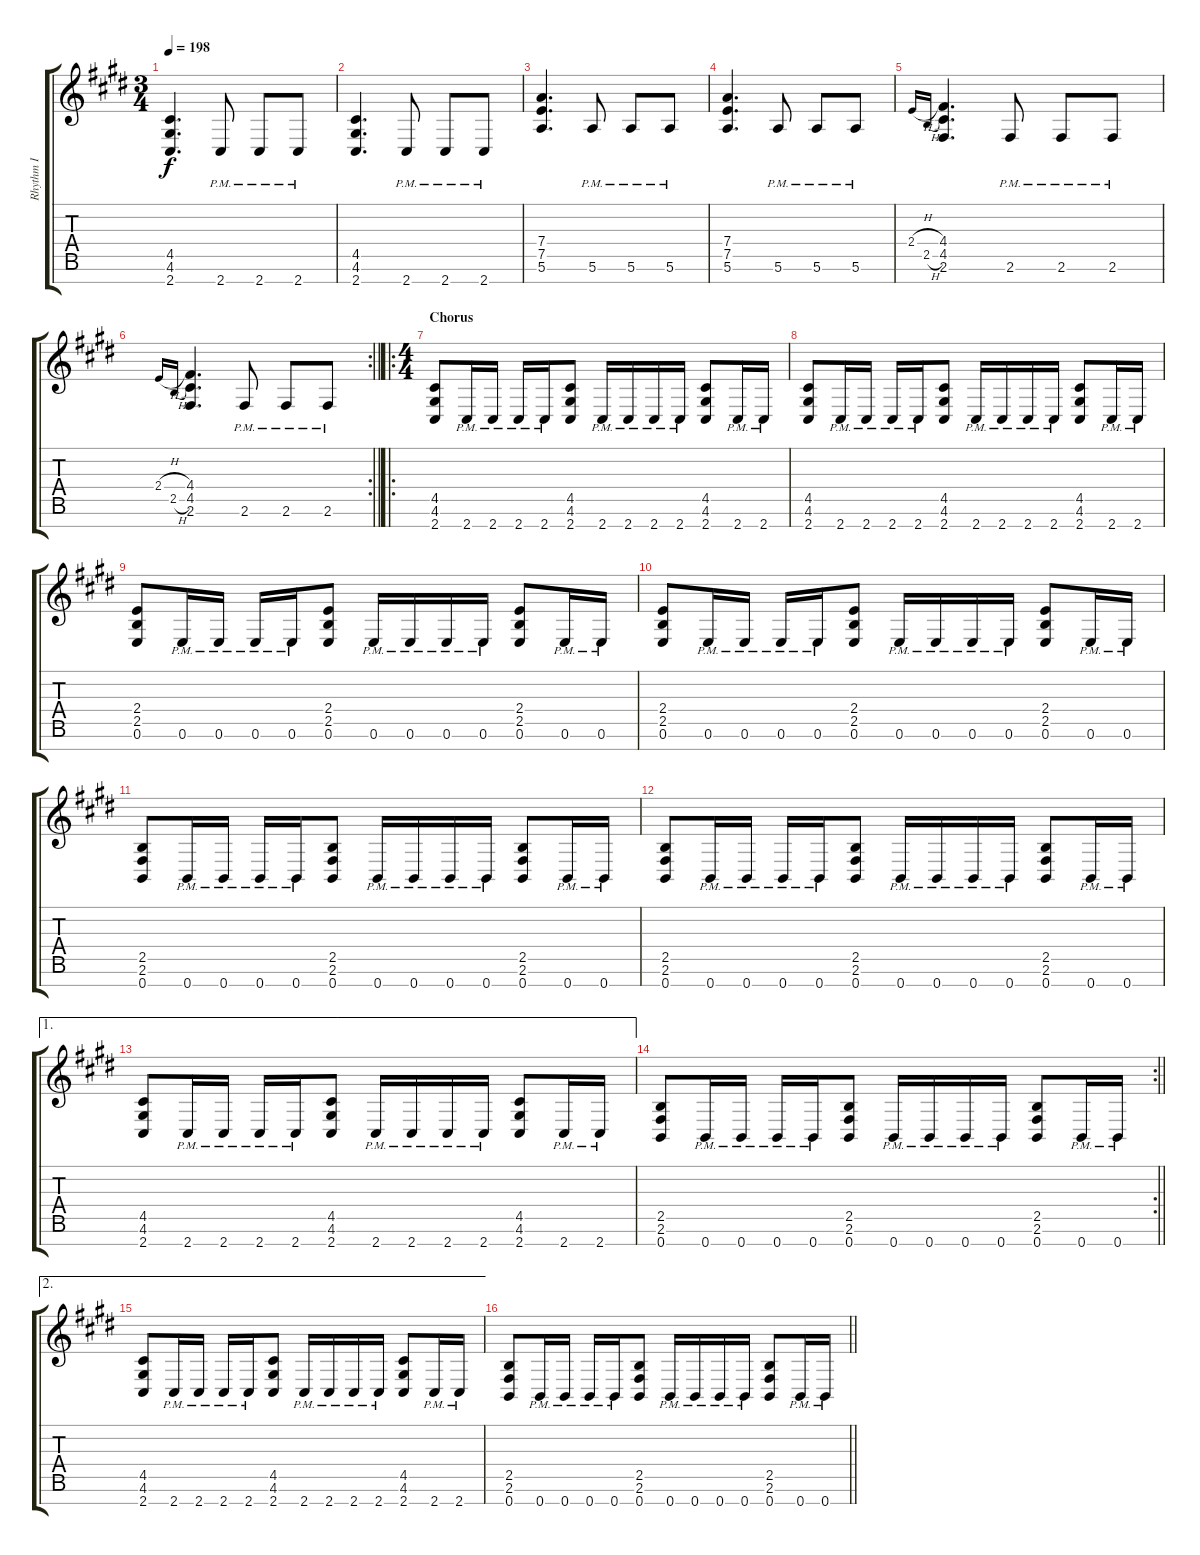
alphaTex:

\track ("Rhythm I" "Rhythm I") {instrument overdrivenguitar}
\staff {score tabs}
\tuning (E4 B3 G3 D3 A2 E2 B1) {hide}
\ts (3 4)
\tempo 198
\clef g2
\ks e
(4.5 4.6 2.7).4{d dy f} 2.7{pm}.8 2.7{pm}.8 2.7{pm}.8 |
(4.5 4.6 2.7).4{d} 2.7{pm}.8 2.7{pm}.8 2.7{pm}.8 |
(7.4 7.5 5.6).4{d} 5.6{pm}.8 5.6{pm}.8 5.6{pm}.8 |
(7.4 7.5 5.6).4{d} 5.6{pm}.8 5.6{pm}.8 5.6{pm}.8 |
2.4{h}.16{gr onbeat} 2.5{h}.16{gr onbeat} (4.4 4.5 2.6).4{d} 2.6{pm}.8 2.6{pm}.8 2.6{pm}.8 |
\rc 2
\barLineRight lightlight
2.4{h}.16{gr onbeat} 2.5{h}.16{gr onbeat} (4.4 4.5 2.6).4{d} 2.6{pm}.8 2.6{pm}.8 2.6{pm}.8 |
\ro
\ts (4 4)
\section ("" "Chorus")
(4.5 4.6 2.7).8 2.7{pm}.16 2.7{pm}.16 2.7{pm}.16 2.7{pm}.16 (4.5 4.6 2.7).8 2.7{pm}.16 2.7{pm}.16 2.7{pm}.16 2.7{pm}.16 (4.5 4.6 2.7).8 2.7{pm}.16 2.7{pm}.16 |
(4.5 4.6 2.7).8 2.7{pm}.16 2.7{pm}.16 2.7{pm}.16 2.7{pm}.16 (4.5 4.6 2.7).8 2.7{pm}.16 2.7{pm}.16 2.7{pm}.16 2.7{pm}.16 (4.5 4.6 2.7).8 2.7{pm}.16 2.7{pm}.16 |
(2.4 2.5 0.6).8 0.6{pm}.16 0.6{pm}.16 0.6{pm}.16 0.6{pm}.16 (2.4 2.5 0.6).8 0.6{pm}.16 0.6{pm}.16 0.6{pm}.16 0.6{pm}.16 (2.4 2.5 0.6).8 0.6{pm}.16 0.6{pm}.16 |
(2.4 2.5 0.6).8 0.6{pm}.16 0.6{pm}.16 0.6{pm}.16 0.6{pm}.16 (2.4 2.5 0.6).8 0.6{pm}.16 0.6{pm}.16 0.6{pm}.16 0.6{pm}.16 (2.4 2.5 0.6).8 0.6{pm}.16 0.6{pm}.16 |
(2.5 2.6 0.7).8 0.7{pm}.16 0.7{pm}.16 0.7{pm}.16 0.7{pm}.16 (2.5 2.6 0.7).8 0.7{pm}.16 0.7{pm}.16 0.7{pm}.16 0.7{pm}.16 (2.5 2.6 0.7).8 0.7{pm}.16 0.7{pm}.16 |
(2.5 2.6 0.7).8 0.7{pm}.16 0.7{pm}.16 0.7{pm}.16 0.7{pm}.16 (2.5 2.6 0.7).8 0.7{pm}.16 0.7{pm}.16 0.7{pm}.16 0.7{pm}.16 (2.5 2.6 0.7).8 0.7{pm}.16 0.7{pm}.16 |
\ae 1
(4.5 4.6 2.7).8 2.7{pm}.16 2.7{pm}.16 2.7{pm}.16 2.7{pm}.16 (4.5 4.6 2.7).8 2.7{pm}.16 2.7{pm}.16 2.7{pm}.16 2.7{pm}.16 (4.5 4.6 2.7).8 2.7{pm}.16 2.7{pm}.16 |
\rc 2
\barLineRight lightlight
(2.5 2.6 0.7).8 0.7{pm}.16 0.7{pm}.16 0.7{pm}.16 0.7{pm}.16 (2.5 2.6 0.7).8 0.7{pm}.16 0.7{pm}.16 0.7{pm}.16 0.7{pm}.16 (2.5 2.6 0.7).8 0.7{pm}.16 0.7{pm}.16 |
\ae 2
(4.5 4.6 2.7).8 2.7{pm}.16 2.7{pm}.16 2.7{pm}.16 2.7{pm}.16 (4.5 4.6 2.7).8 2.7{pm}.16 2.7{pm}.16 2.7{pm}.16 2.7{pm}.16 (4.5 4.6 2.7).8 2.7{pm}.16 2.7{pm}.16 |
\barLineRight lightlight
(2.5 2.6 0.7).8 0.7{pm}.16 0.7{pm}.16 0.7{pm}.16 0.7{pm}.16 (2.5 2.6 0.7).8 0.7{pm}.16 0.7{pm}.16 0.7{pm}.16 0.7{pm}.16 (2.5 2.6 0.7).8 0.7{pm}.16 0.7{pm}.16
